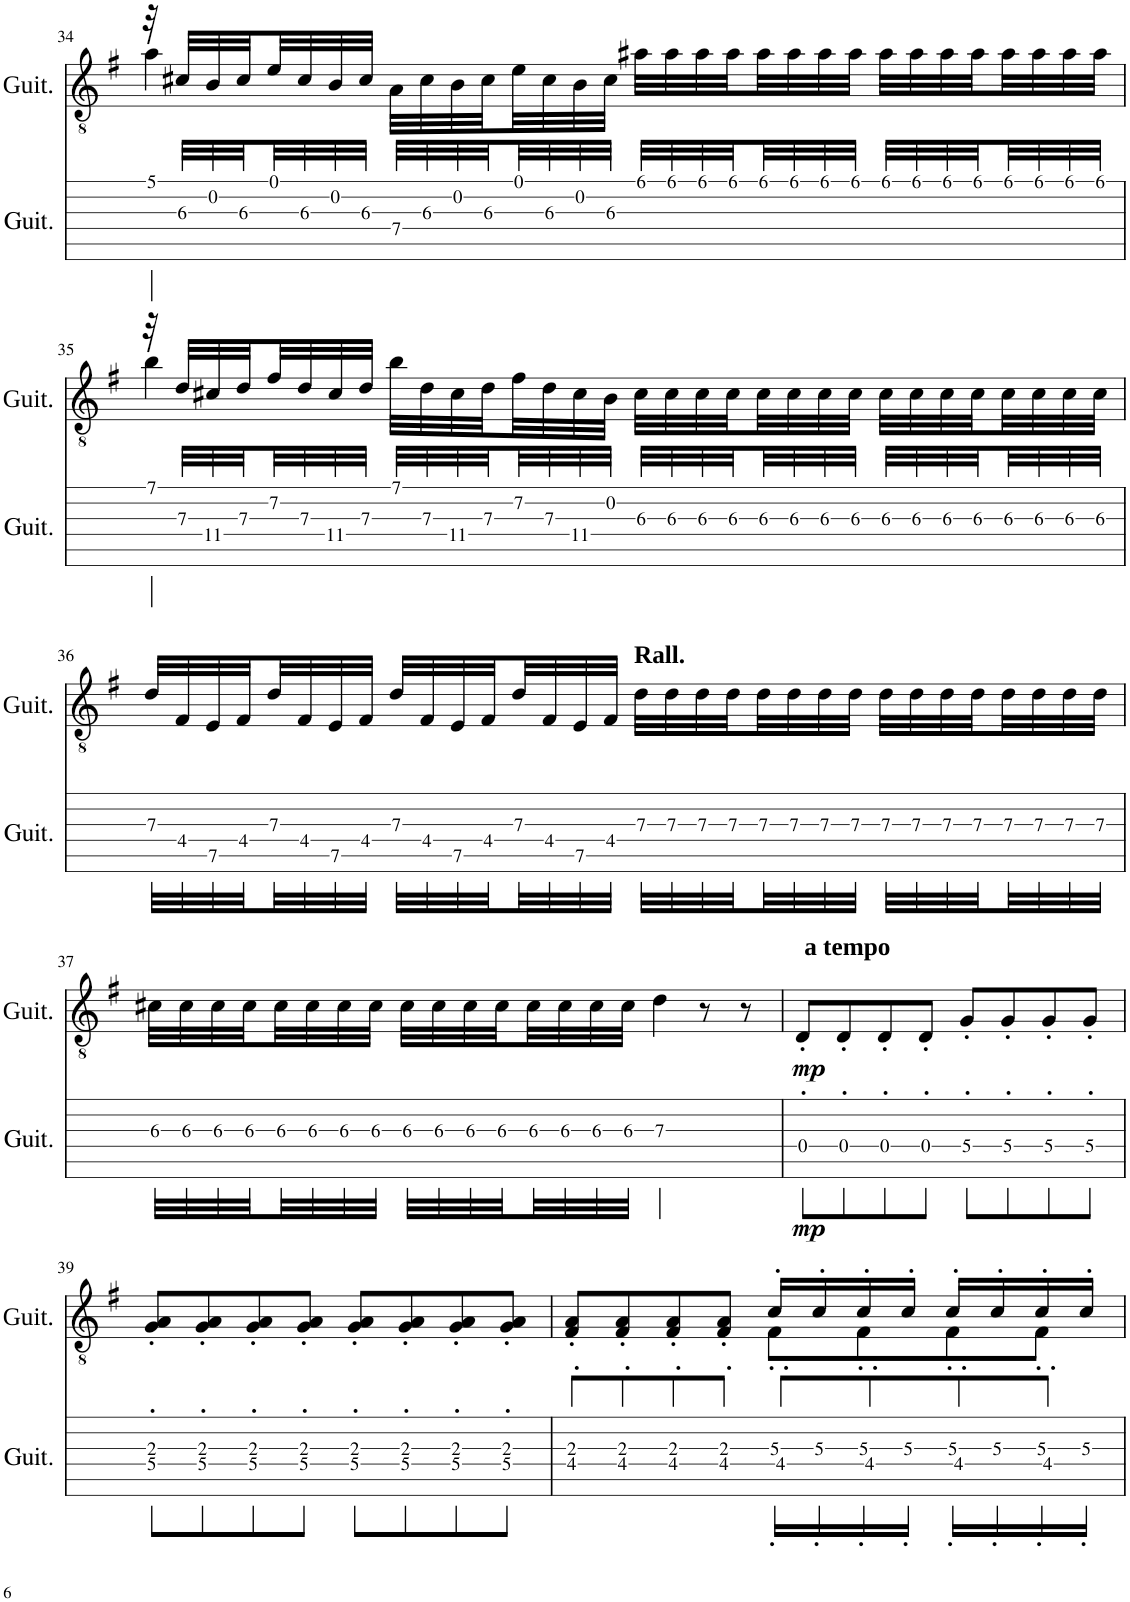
**kern	**dynam	**kern	**dynam
*part2	*part2	*part1	*part1
*staff2	*staff2	*staff1	*staff1
*I"Guitarra clásica	*	*I"Guitar	*
*I'Guit.	*	*I'Guit.	*
!!LO:PB:g=z
*	*	*clefGv2	*
*k[f#]	*	*k[f#]	*
*M4/4	*	*M4/4	*
=34	=34	=34	=34
*^	*	*^	*
32r	4a\	.	32r	4a\	.
32c#X/LLL	.	.	32c#X/LLL	.	.
32B/	.	.	32B/	.	.
32c#/	.	.	32c#/	.	.
32e/	.	.	32e/	.	.
32c#/	.	.	32c#/	.	.
32B/	.	.	32B/	.	.
32c#/JJJ	.	.	32c#/JJJ	.	.
32A/LLL	2.ryy	.	32A\LLL	2.ryy	.
32c#/	.	.	32c#\	.	.
32B/	.	.	32B\	.	.
32c#/	.	.	32c#\	.	.
32e/	.	.	32e\	.	.
32c#/	.	.	32c#\	.	.
32B/	.	.	32B\	.	.
32c#/JJJ	.	.	32c#\JJJ	.	.
32a#X/LLL	.	.	32a#X\LLL	.	.
32a#/	.	.	32a#\	.	.
32a#/	.	.	32a#\	.	.
32a#/	.	.	32a#\	.	.
32a#/	.	.	32a#\	.	.
32a#/	.	.	32a#\	.	.
32a#/	.	.	32a#\	.	.
32a#/JJJ	.	.	32a#\JJJ	.	.
32a#/LLL	.	.	32a#\LLL	.	.
32a#/	.	.	32a#\	.	.
32a#/	.	.	32a#\	.	.
32a#/	.	.	32a#\	.	.
32a#/	.	.	32a#\	.	.
32a#/	.	.	32a#\	.	.
32a#/	.	.	32a#\	.	.
32a#/JJJ	.	.	32a#\JJJ	.	.
!!LO:LB:g=z	!!
=35	=35	=35	=35	=35	=35
32r	4b\	.	32r	4b\	.
32d/LLL	.	.	32d/LLL	.	.
32c#X/	.	.	32c#X/	.	.
32d/	.	.	32d/	.	.
32f#/	.	.	32f#/	.	.
32d/	.	.	32d/	.	.
32c#/	.	.	32c#/	.	.
32d/JJJ	.	.	32d/JJJ	.	.
32b/LLL	2.ryy	.	32b\LLL	2.ryy	.
32d/	.	.	32d\	.	.
32c#/	.	.	32c#\	.	.
32d/	.	.	32d\	.	.
32f#/	.	.	32f#\	.	.
32d/	.	.	32d\	.	.
32c#/	.	.	32c#\	.	.
32B/JJJ	.	.	32B\JJJ	.	.
32c#/LLL	.	.	32c#\LLL	.	.
32c#/	.	.	32c#\	.	.
32c#/	.	.	32c#\	.	.
32c#/	.	.	32c#\	.	.
32c#/	.	.	32c#\	.	.
32c#/	.	.	32c#\	.	.
32c#/	.	.	32c#\	.	.
32c#/JJJ	.	.	32c#\JJJ	.	.
32c#/LLL	.	.	32c#\LLL	.	.
32c#/	.	.	32c#\	.	.
32c#/	.	.	32c#\	.	.
32c#/	.	.	32c#\	.	.
32c#/	.	.	32c#\	.	.
32c#/	.	.	32c#\	.	.
32c#/	.	.	32c#\	.	.
32c#/JJJ	.	.	32c#\JJJ	.	.
*v	*v	*	*	*	*
*	*	*v	*v	*
!!LO:LB:g=z
=36	=36	=36	=36
32d\LLL	.	32d/LLL	.
32F#\	.	32F#/	.
32E\	.	32E/	.
32F#\	.	32F#/	.
32d\	.	32d/	.
32F#\	.	32F#/	.
32E\	.	32E/	.
32F#\JJJ	.	32F#/JJJ	.
32d\LLL	.	32d/LLL	.
32F#\	.	32F#/	.
32E\	.	32E/	.
32F#\	.	32F#/	.
32d\	.	32d/	.
32F#\	.	32F#/	.
32E\	.	32E/	.
32F#\JJJ	.	32F#/JJJ	.
!	!	!LO:TX:a:B:t=Rall.	!
32d\LLL	.	32d\LLL	.
32d\	.	32d\	.
32d\	.	32d\	.
32d\	.	32d\	.
32d\	.	32d\	.
32d\	.	32d\	.
32d\	.	32d\	.
32d\JJJ	.	32d\JJJ	.
32d\LLL	.	32d\LLL	.
32d\	.	32d\	.
32d\	.	32d\	.
32d\	.	32d\	.
32d\	.	32d\	.
32d\	.	32d\	.
32d\	.	32d\	.
32d\JJJ	.	32d\JJJ	.
!!LO:LB:g=z
=37	=37	=37	=37
32c#X\LLL	.	32c#X\LLL	.
32c#\	.	32c#\	.
32c#\	.	32c#\	.
32c#\	.	32c#\	.
32c#\	.	32c#\	.
32c#\	.	32c#\	.
32c#\	.	32c#\	.
32c#\JJJ	.	32c#\JJJ	.
32c#\LLL	.	32c#\LLL	.
32c#\	.	32c#\	.
32c#\	.	32c#\	.
32c#\	.	32c#\	.
32c#\	.	32c#\	.
32c#\	.	32c#\	.
32c#\	.	32c#\	.
32c#\JJJ	.	32c#\JJJ	.
4d\	.	4d\	.
!	!	!LO:TX:a:B:t=a tempo	!
8r	.	8r	.
8r	.	8r	.
=38	=38	=38	=38
!	!LO:DY:b	!	!LO:DY:b
8D'\L	mp	8D'/L	mp
8D'\	.	8D'/	.
8D'\	.	8D'/	.
8D'\J	.	8D'/J	.
8G'\L	.	8G'/L	.
8G'\	.	8G'/	.
8G'\	.	8G'/	.
8G'\J	.	8G'/J	.
!!LO:LB:g=z
=39	=39	=39	=39
8G\' 8A\'L	.	8G/' 8A/'L	.
8G\' 8A\'	.	8G/' 8A/'	.
8G\' 8A\'	.	8G/' 8A/'	.
8G\' 8A\'J	.	8G/' 8A/'J	.
8G\' 8A\'L	.	8G/' 8A/'L	.
8G\' 8A\'	.	8G/' 8A/'	.
8G\' 8A\'	.	8G/' 8A/'	.
8G\' 8A\'J	.	8G/' 8A/'J	.
=40	=40	=40	=40
*^	*	*^	*
8F#/' 8A/'L	2ryy	.	8F#/' 8A/'L	2ryy	.
8F#/' 8A/'	.	.	8F#/' 8A/'	.	.
8F#/' 8A/'	.	.	8F#/' 8A/'	.	.
8F#/' 8A/'J	.	.	8F#/' 8A/'J	.	.
8F#'/L	16c'\LL	.	8F#'\L	16c'/LL	.
.	16c'\	.	.	16c'/	.
8F#'/	16c'\	.	8F#'\	16c'/	.
.	16c'\JJ	.	.	16c'/JJ	.
8F#'/	16c'\LL	.	8F#'\	16c'/LL	.
.	16c'\	.	.	16c'/	.
8F#'/J	16c'\	.	8F#'\J	16c'/	.
.	16c'\JJ	.	.	16c'/JJ	.
*v	*v	*	*	*	*
*	*	*v	*v	*
=	=	=	=
*-	*-	*-	*-
